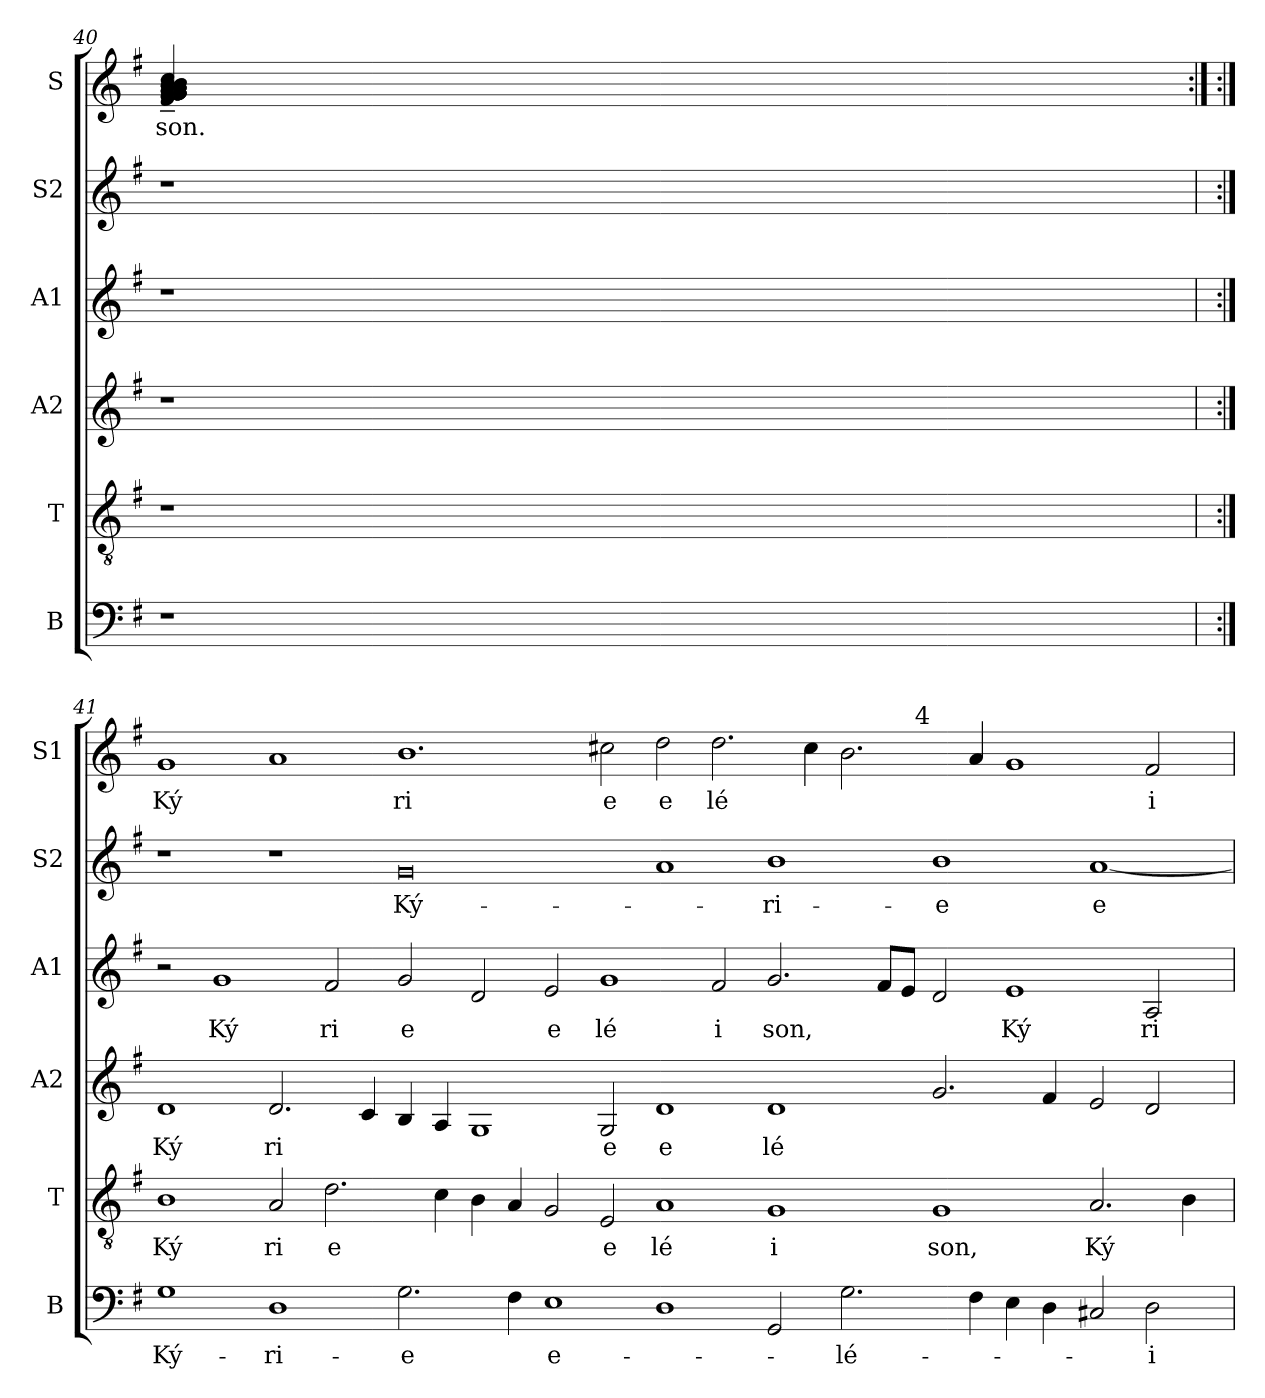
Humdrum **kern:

**kern	**text	**kern	**text	**kern	**text	**kern	**text	**kern	**text	**kern	**text
*part6	*part6	*part5	*part5	*part4	*part4	*part3	*part3	*part2	*part2	*part1	*part1
*staff6	*staff6	*staff5	*staff5	*staff4	*staff4	*staff3	*staff3	*staff2	*staff2	*staff1	*staff1
*I"B	*	*I"T	*	*I"A2	*	*I"A1	*	*I"S2	*	*I"S	*
*I'B	*	*I'T	*	*I'A2	*	*I'A1	*	*I'S2	*	*I'S1	*
!!LO:PB:g=z
*clefF4	*	*clefGv2	*	*clefG2	*	*clefG2	*	*clefG2	*	*clefG2	*
*k[f#]	*	*k[f#]	*	*k[f#]	*	*k[f#]	*	*k[f#]	*	*k[f#]	*
*G:	*	*G:	*	*G:	*	*G:	*	*G:	*	*G:	*
=40	=40	=40	=40	=40	=40	=40	=40	=40	=40	=40	=40
!	!	!	!	!	!	!	!	!	!	!	!LO:LY:b:cj
1r	.	1r	.	1r	.	1r	.	1r	.	4g/~< 4a/~< 4b/~< 4cc/~< 4b/~< 4b/~< 4a/~< 4b/~< 4a/~< 4g/~< 4f#/~< 4g/~< 4a/~< 4g/~< 4g/~<	son.
.	.	.	.	.	.	.	.	.	.	2.ryy	.
!!LO:LB:g=z
=41	=41:|!	=41	=41:|!	=41	=41:|!	=41	=41:|!	=41	=41:|!	=41:|!	=41:|!
!	!LO:LY:b:cj	!	!LO:LY:b:cj	!	!LO:LY:b:cj	!	!	!	!	!	!LO:LY:b:cj
*	*	*	*	*	*	*	*	*	*	*^	*
1G	Ký-	1B	Ký	1d	Ký	2r	.	1r	.	1g	1ryy	Ký
!	!	!	!	!	!	!	!LO:LY:b:cj	!	!	!	!	!
.	.	.	.	.	.	1g	Ký	.	.	.	.	.
!	!LO:LY:b:cj	!	!LO:LY:b:cj	!	!LO:LY:b:cj	!	!	!	!	!	!	!
1D	-ri-	2A/	ri	2.d/	ri	.	.	1r	.	1a	1ryy	.
!	!	!	!LO:LY:b:cj	!	!	!	!LO:LY:b:cj	!	!	!	!	!
.	.	2.d\	e	.	.	2f#/	ri	.	.	.	.	.
.	.	.	.	4c/	.	.	.	.	.	.	.	.
!	!LO:LY:b:cj	!	!	!	!	!	!LO:LY:b:cj	!	!LO:LY:b:cj	!	!	!LO:LY:b:cj
2.G\	-e	.	.	4B/	.	2g/	e	0g	Ký-	1.b>	1ryy	ri
.	.	4c\	.	4A/	.	.	.	.	.	.	.	.
.	.	4B\	.	1G	.	2d/	.	.	.	.	.	.
4F#\	.	4A/	.	.	.	.	.	.	.	.	.	.
!	!LO:LY:b:rj	!	!	!	!	!	!LO:LY:b:cj	!	!	!	!	!
1E	e-	2G/	.	.	.	2e/	e	.	.	.	1ryy	.
!	!	!	!LO:LY:b:cj	!	!LO:LY:b:cj	!	!LO:LY:b:cj	!	!	!	!	!LO:LY:b:cj
.	.	2E/	e	2G/	e	1g	lé	.	.	2cc#X\	.	e
!	!	!	!LO:LY:b:cj	!	!LO:LY:b:cj	!	!	!	!	!	!	!LO:LY:b:cj
1D	.	1A	lé	1d	e	.	.	1a	.	2dd>\	1ryy	e
!	!	!	!	!	!	!	!LO:LY:b:cj	!	!	!	!	!LO:LY:b:cj
.	.	.	.	.	.	2f#/	i	.	.	2.dd\	.	lé
!	!	!	!LO:LY:b:cj	!	!LO:LY:b:cj	!	!LO:LY:b	!	!LO:LY:b:cj	!	!	!
2GG/	.	1G	i	1d	lé	2.g/	son,	1b	-ri-	.	2ryy	.
.	.	.	.	.	.	.	.	.	.	4cc#\	.	.
!	!LO:LY:b:cj	!	!	!	!	!	!	!	!	!	!	!
2.G\	-lé-	.	.	.	.	.	.	.	.	2.b\	4ryy	.
.	.	.	.	.	.	8f#/L	.	.	.	.	8ryy	.
.	.	.	.	.	.	8e/J	.	.	.	.	32.ryy	.
!	!	!	!	!	!	!	!	!	!	!	!LO:TX:a:t=4	!
.	.	.	.	.	.	.	.	.	.	.	1ryy	.
!	!	!	!LO:LY:b:cj	!	!	!	!	!	!LO:LY:b:cj	!	!	!
.	.	1G	son,	2.g/	.	2d/	.	1b	-e	.	.	.
4F#\	.	.	.	.	.	.	.	.	.	4a/	.	.
!	!	!	!	!	!	!	!LO:LY:b:cj	!	!	!	!	!
4E\	.	.	.	.	.	1e	Ký	.	.	1g	.	.
4D\	.	.	.	4f#/	.	.	.	.	.	.	.	.
.	.	.	.	.	.	.	.	.	.	.	1ryy	.
!	!	!	!LO:LY:b	!	!	!	!	!	!LO:LY:b:rj	!	!	!
2C#X/	.	2.A/	Ký	2e/	.	.	.	[>1a	e-	.	.	.
!	!LO:LY:b:cj	!	!	!	!	!	!LO:LY:b:cj	!	!	!	!	!LO:LY:b:cj
2D\	-i-	.	.	2d/	.	2A/	ri	.	.	2f#/	.	i
.	.	4B\	.	.	.	.	.	.	.	.	.	.
.	.	.	.	.	.	.	.	.	.	.	16ryy	.
.	.	.	.	.	.	.	.	.	.	.	64ryy	.
*	*	*	*	*	*	*	*	*	*	*v	*v	*
=	=	=	=	=	=	=	=	=	=	=	=
*-	*-	*-	*-	*-	*-	*-	*-	*-	*-	*-	*-
